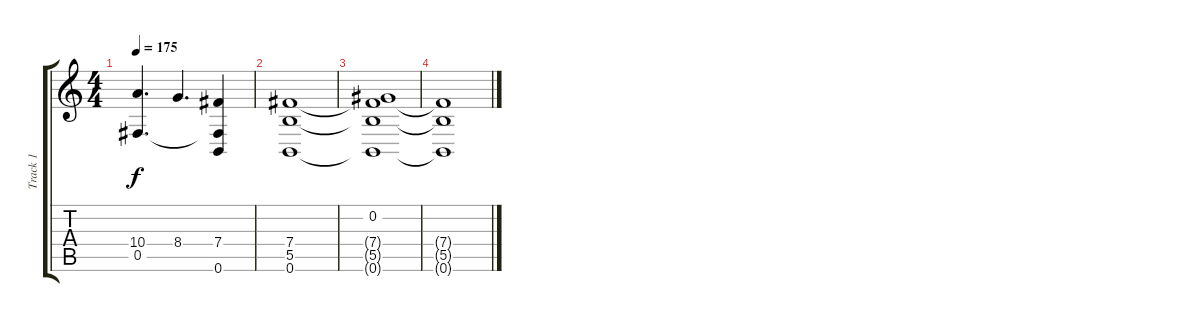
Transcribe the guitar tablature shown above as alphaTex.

\track ("Track 1" "Track 1") {instrument distortionguitar}
\staff {score tabs}
\tuning (Db4 Ab3 E3 B2 Gb2 B1) {hide}
\ts (4 4)
\tempo 175
\clef g2
\ks c
(10.4 0.5{t}).4{d dy f} 8.4.4{d} (7.4 0.5{t} 0.6{t}).4 |
(7.4 5.5 0.6).1 |
(0.2 7.4{t} 5.5{t} 0.6{t}).1 |
(7.4{t} 5.5{t} 0.6{t}).1
